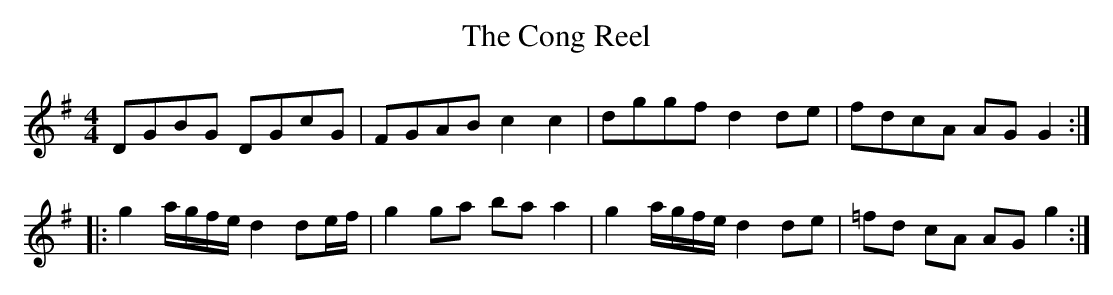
X:1
T:Cong Reel, The
M:4/4
L:1/8
K:G
DGBG DGcG|FGAB c2c2|dggf d2 de|fdcA AG G2:|
|:g2 a/g/f/e/ d2 de/f/|g2 ga ba a2|g2 a/g/f/e/ d2 de|=fd cA AG g2:|
